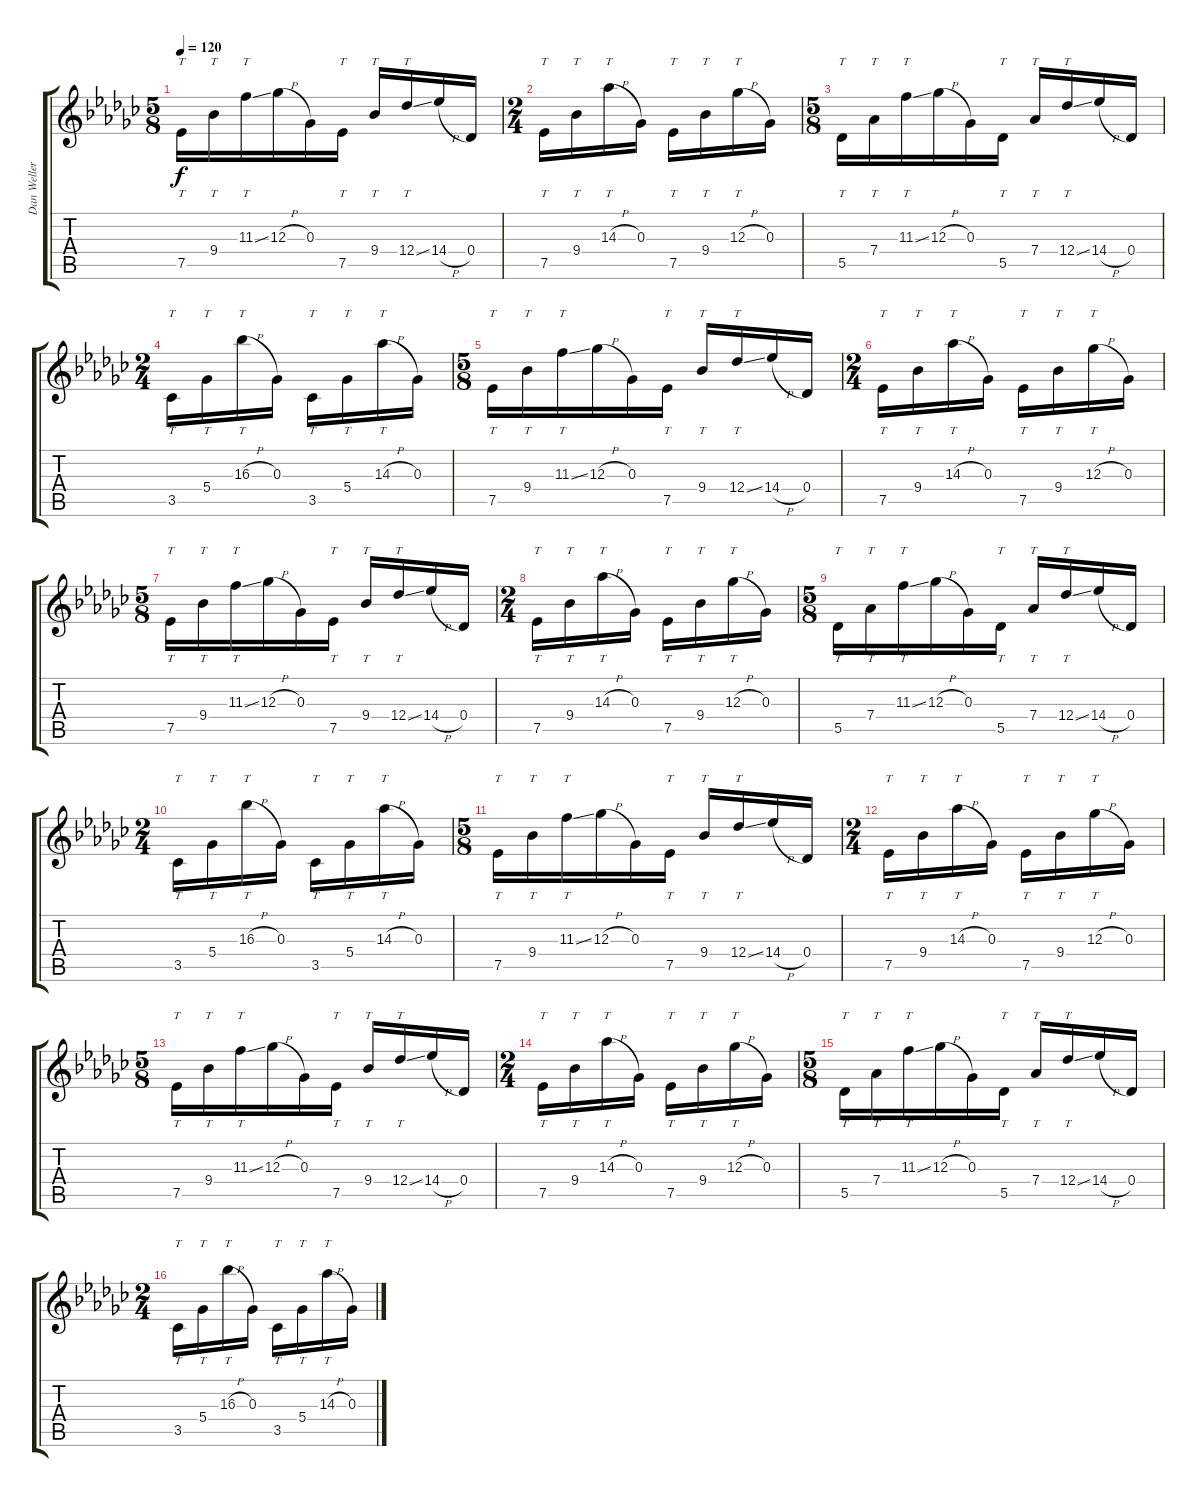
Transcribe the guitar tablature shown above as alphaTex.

\track ("Dan Weller" "Dan Weller") {instrument overdrivenguitar}
\staff {score tabs}
\tuning (Eb4 Bb3 Gb3 Db3 Ab2 Db2) {hide}
\ts (5 8)
\tempo 120
\clef g2
\ks gb
7.5.16{tt dy f} 9.4.16{tt} 11.3{ss}.16{tt} 12.3{h}.16 0.3.16 7.5.16{tt} 9.4.16{tt} 12.4{ss}.16{tt} 14.4{h}.16 0.4.16 |
\ts (2 4)
7.5.16{tt} 9.4.16{tt} 14.3{h}.16{tt} 0.3.16 7.5.16{tt} 9.4.16{tt} 12.3{h}.16{tt} 0.3.16 |
\ts (5 8)
5.5.16{tt} 7.4.16{tt} 11.3{ss}.16{tt} 12.3{h}.16 0.3.16 5.5.16{tt} 7.4.16{tt} 12.4{ss}.16{tt} 14.4{h}.16 0.4.16 |
\ts (2 4)
3.5.16{tt} 5.4.16{tt} 16.3{h}.16{tt} 0.3.16 3.5.16{tt} 5.4.16{tt} 14.3{h}.16{tt} 0.3.16 |
\ts (5 8)
7.5.16{tt} 9.4.16{tt} 11.3{ss}.16{tt} 12.3{h}.16 0.3.16 7.5.16{tt} 9.4.16{tt} 12.4{ss}.16{tt} 14.4{h}.16 0.4.16 |
\ts (2 4)
7.5.16{tt} 9.4.16{tt} 14.3{h}.16{tt} 0.3.16 7.5.16{tt} 9.4.16{tt} 12.3{h}.16{tt} 0.3.16 |
\ts (5 8)
7.5.16{tt} 9.4.16{tt} 11.3{ss}.16{tt} 12.3{h}.16 0.3.16 7.5.16{tt} 9.4.16{tt} 12.4{ss}.16{tt} 14.4{h}.16 0.4.16 |
\ts (2 4)
7.5.16{tt} 9.4.16{tt} 14.3{h}.16{tt} 0.3.16 7.5.16{tt} 9.4.16{tt} 12.3{h}.16{tt} 0.3.16 |
\ts (5 8)
5.5.16{tt} 7.4.16{tt} 11.3{ss}.16{tt} 12.3{h}.16 0.3.16 5.5.16{tt} 7.4.16{tt} 12.4{ss}.16{tt} 14.4{h}.16 0.4.16 |
\ts (2 4)
3.5.16{tt} 5.4.16{tt} 16.3{h}.16{tt} 0.3.16 3.5.16{tt} 5.4.16{tt} 14.3{h}.16{tt} 0.3.16 |
\ts (5 8)
7.5.16{tt} 9.4.16{tt} 11.3{ss}.16{tt} 12.3{h}.16 0.3.16 7.5.16{tt} 9.4.16{tt} 12.4{ss}.16{tt} 14.4{h}.16 0.4.16 |
\ts (2 4)
7.5.16{tt} 9.4.16{tt} 14.3{h}.16{tt} 0.3.16 7.5.16{tt} 9.4.16{tt} 12.3{h}.16{tt} 0.3.16 |
\ts (5 8)
7.5.16{tt} 9.4.16{tt} 11.3{ss}.16{tt} 12.3{h}.16 0.3.16 7.5.16{tt} 9.4.16{tt} 12.4{ss}.16{tt} 14.4{h}.16 0.4.16 |
\ts (2 4)
7.5.16{tt} 9.4.16{tt} 14.3{h}.16{tt} 0.3.16 7.5.16{tt} 9.4.16{tt} 12.3{h}.16{tt} 0.3.16 |
\ts (5 8)
5.5.16{tt} 7.4.16{tt} 11.3{ss}.16{tt} 12.3{h}.16 0.3.16 5.5.16{tt} 7.4.16{tt} 12.4{ss}.16{tt} 14.4{h}.16 0.4.16 |
\ts (2 4)
3.5.16{tt} 5.4.16{tt} 16.3{h}.16{tt} 0.3.16 3.5.16{tt} 5.4.16{tt} 14.3{h}.16{tt} 0.3.16
